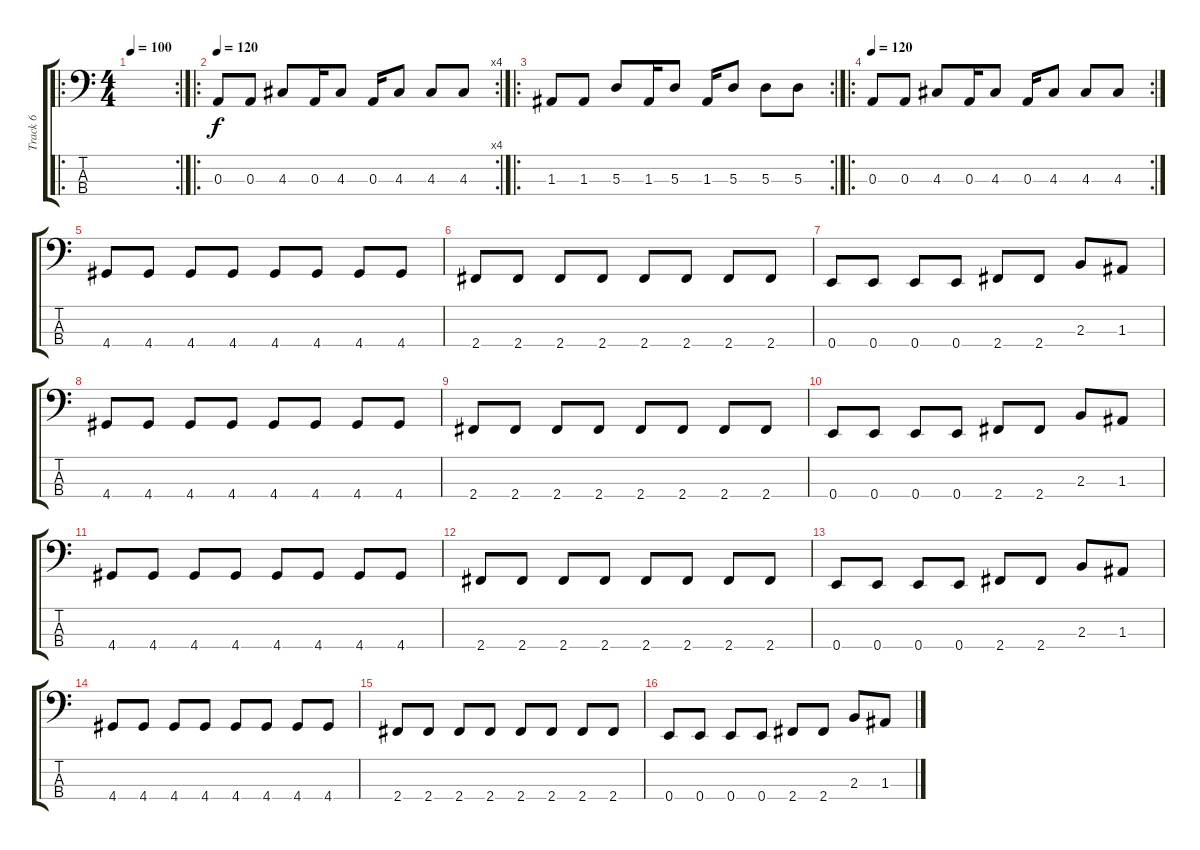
\track ("Track 6" "Track 6") {instrument electricbasspick}
\staff {score tabs}
\tuning (G2 D2 A1 E1) {hide}
\ro
\rc 2
\ts (4 4)
\tempo 100
\clef f4
\ks c
|
\ro
\rc 4
\tempo 120
0.3.8 0.3.8 4.3.8 0.3.16 4.3.8 0.3.16 4.3.8 4.3.8 4.3.8 |
\ro
\rc 2
1.3.8 1.3.8 5.3.8 1.3.16 5.3.8 1.3.16 5.3.8 5.3.8 5.3.8 |
\ro
\rc 2
\tempo 120
0.3.8 0.3.8 4.3.8 0.3.16 4.3.8 0.3.16 4.3.8 4.3.8 4.3.8 |
4.4.8 4.4.8 4.4.8 4.4.8 4.4.8 4.4.8 4.4.8 4.4.8 |
2.4.8 2.4.8 2.4.8 2.4.8 2.4.8 2.4.8 2.4.8 2.4.8 |
0.4.8 0.4.8 0.4.8 0.4.8 2.4.8 2.4.8 2.3.8 1.3.8 |
4.4.8 4.4.8 4.4.8 4.4.8 4.4.8 4.4.8 4.4.8 4.4.8 |
2.4.8 2.4.8 2.4.8 2.4.8 2.4.8 2.4.8 2.4.8 2.4.8 |
0.4.8 0.4.8 0.4.8 0.4.8 2.4.8 2.4.8 2.3.8 1.3.8 |
4.4.8 4.4.8 4.4.8 4.4.8 4.4.8 4.4.8 4.4.8 4.4.8 |
2.4.8 2.4.8 2.4.8 2.4.8 2.4.8 2.4.8 2.4.8 2.4.8 |
0.4.8 0.4.8 0.4.8 0.4.8 2.4.8 2.4.8 2.3.8 1.3.8 |
4.4.8 4.4.8 4.4.8 4.4.8 4.4.8 4.4.8 4.4.8 4.4.8 |
2.4.8 2.4.8 2.4.8 2.4.8 2.4.8 2.4.8 2.4.8 2.4.8 |
0.4.8 0.4.8 0.4.8 0.4.8 2.4.8 2.4.8 2.3.8 1.3.8
